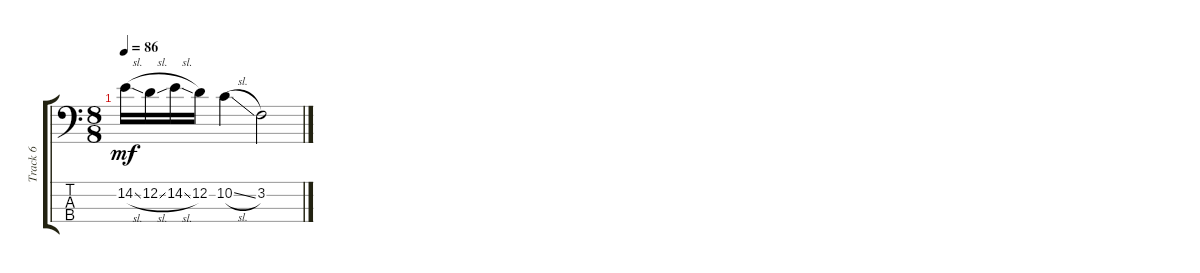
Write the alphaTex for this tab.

\track ("Track 6" "Track 6") {instrument electricbassfinger}
\staff {score tabs}
\tuning (G2 D2 A1 E1) {hide}
\ts (8 8)
\tempo 86
\clef f4
\ks c
14.2{sl}.16{dy mf} 12.2{sl}.16 14.2{sl}.16 12.2.16 10.2{sl}.4 3.2.2
